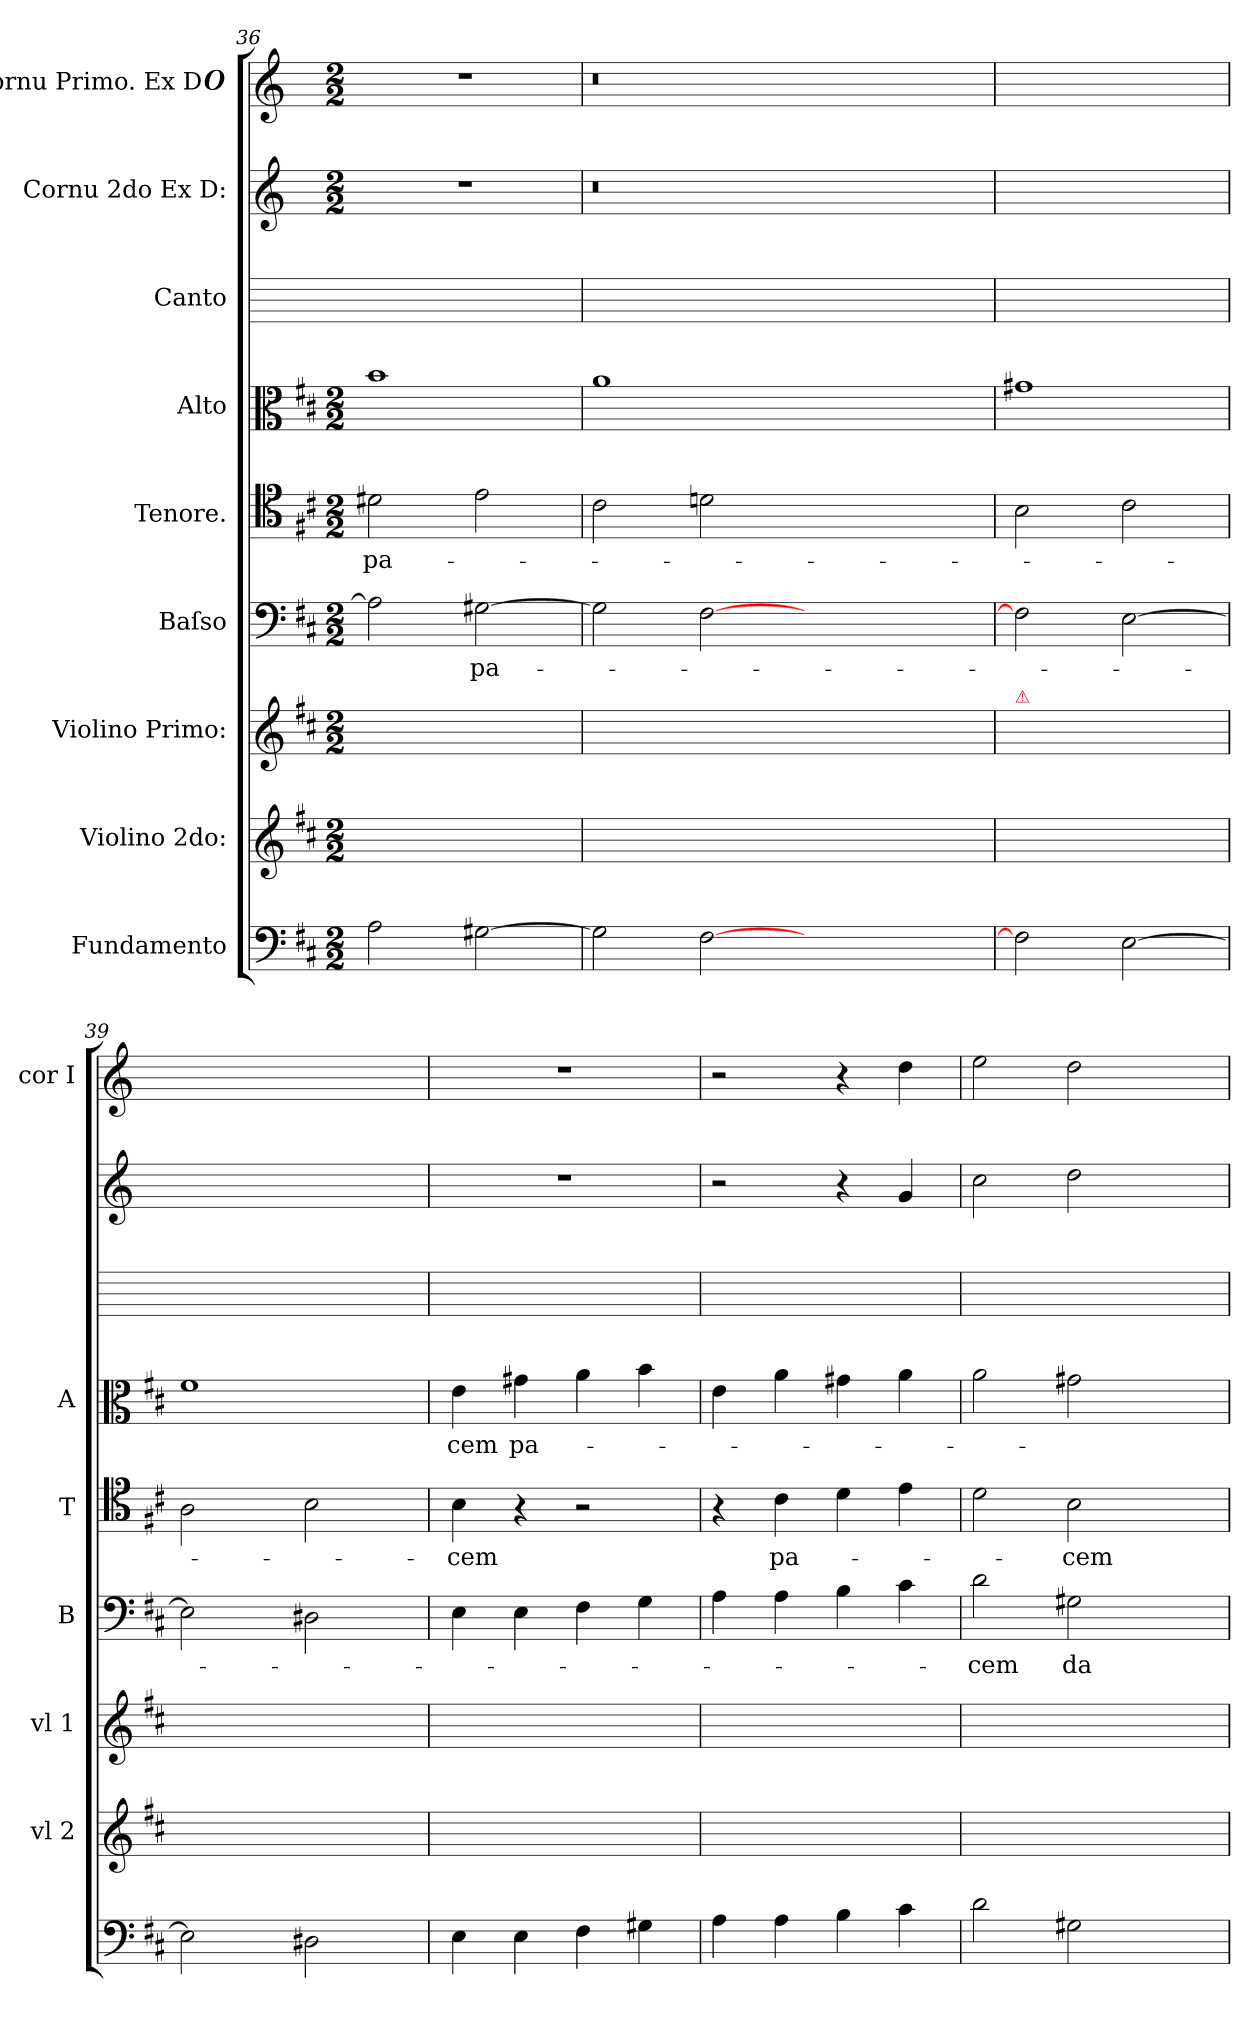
**kern	**kern	**kern	**kern	**text	**kern	**text	**kern	**text	**kern	**kern	**kern
*part9	*part8	*part7	*part6	*part6	*part5	*part5	*part4	*part4	*part3	*part2	*part1
*staff9	*staff8	*staff7	*staff6	*staff6	*staff5	*staff5	*staff4	*staff4	*staff3	*staff2	*staff1
*I"Fundamento	*I"Violino 2do:	*I"Violino Primo:	*I"Baſso	*	*I"Tenore.	*	*I"Alto	*	*I"Canto	*I"Cornu 2do Ex D:	*I"Cornu Primo. Ex D#
*	*I'vl 2	*I'vl 1	*I'B	*	*I'T	*	*I'A	*	*	*	*I'cor I
*clefF4	*clefG2	*clefG2	*clefF4	*	*clefC4	*	*clefC3	*	*	*clefG2	*clefG2
*	*	*	*	*	*	*	*	*	*	*ITrd-1c-2	*ITrd-1c-2
*k[f#c#]	*k[f#c#]	*k[f#c#]	*k[f#c#]	*	*k[f#c#]	*	*k[f#c#]	*	*	*k[f#c#]	*k[f#c#]
*D:	*D:	*D:	*D:	*	*D:	*	*D:	*	*	*D:	*D:
*M2/2	*M2/2	*M2/2	*M2/2	*	*M2/2	*	*M2/2	*	*	*M2/2	*M2/2
=36	=36	=36	=36	=36	=36	=36	=36	=36	=36	=36	=36
2A\	2.b/yy	4ff#!\yy]	2A\]	.	2d#X\	pa-	1b	.	1ryy	1r	1r
.	.	4dd#X\yy	.	.	.	.	.	.	.	.	.
[2G#X\	.	[2ee\yy	[2G#X\	pa-	2e\	.	.	.	.	.	.
.	4e/yy	.	.	.	.	.	.	.	.	.	.
=37	=37	=37	=37	=37	=37	=37	=37	=37	=37	=37	=37
2G#\]	2.a/yy	4ee!\yy]	2G#\]	.	2c#\	.	1a	.	1ryy	0.r	0.r
.	.	4cc#\yy	.	.	.	.	.	.	.	.	.
[2F#\	.	[2ddn\yy	[2F#\	.	2dn\	.	.	.	.	.	.
.	4d/yy	.	.	.	.	.	.	.	.	.	.
0ryy	0ryy	0ryy	0ryy	.	0ryy	.	0ryy	.	0ryy	.	.
=38	=38	=38	=38	=38	=38	=38	=38	=38	=38	=38	=38
!	!	!LO:TX:a:color=crimson:t=⚠	!	!	!	!	!	!	!	!	!
2F#\]	2.g#X/yy	4dd!\yy]	2F#\]	.	2B\	.	1g#X	.	1ryy	1ryy	1ryy
.	.	4b\yy	.	.	.	.	.	.	.	.	.
[2E\	.	[2cc#\yy	[2E\	.	2c#\	.	.	.	.	.	.
.	4c#/yy	.	.	.	.	.	.	.	.	.	.
=39	=39	=39	=39	=39	=39	=39	=39	=39	=39	=39	=39
2E\]	1f#yy	4cc#!\yy]	2E\]	.	2A\	.	1f#	.	1ryy	1ryy	1ryy
.	.	2b/yy	.	.	.	.	.	.	.	.	.
2D#X\	.	.	2D#X\	.	2B\	.	.	.	.	.	.
.	.	4a/yy	.	.	.	.	.	.	.	.	.
=40	=40	=40	=40	=40	=40	=40	=40	=40	=40	=40	=40
4E\	4B/yy	4g#X/yy	4E\	.	4B\	-cem	4e\	-cem	1ryy	1r	1r
4E\	4g#X/yy	4ee\yy	4E\	.	4r	.	4g#X\	pa-	.	.	.
4F#\	4a/yy	4dd#X\yy	4F#\	.	2r	.	4a\	.	.	.	.
4G#X\	4b/yy	4ddn\yy	4G\	.	.	.	4b\	.	.	.	.
=41	=41	=41	=41	=41	=41	=41	=41	=41	=41	=41	=41
4A\	4e/yy	4cc#\yy	4A\	.	4r	.	4e\	.	1ryy	2r	2r
4A\	4cc#\yy	4aa\yy	4A\	.	4c#\	pa-	4a\	.	.	.	.
4B\	4dd\yy	4gg#X\yy	4B\	.	4d\	.	4g#X\	.	.	4r	4r
4c#\	4ee\yy	4ggn\yy	4c#\	.	4e\	.	4a\	.	.	4a/	4ee\
=42	=42	=42	=42	=42	=42	=42	=42	=42	=42	=42	=42
2d\	2a/yy	2ff#\yy	2d\	-cem	2d\	.	2a\	.	1ryy	2dd\	2ff#\
2G#X\	2b/yy	8ee\Lyy	2G#X\	da	2B\	-cem	2g#X\	.	.	2ee\	2ee\
.	.	8dd\yy	.	.	.	.	.	.	.	.	.
.	.	8cc#\yy	.	.	.	.	.	.	.	.	.
.	.	8b\Jyy	.	.	.	.	.	.	.	.	.
=	=	=	=	=	=	=	=	=	=	=	=
*-	*-	*-	*-	*-	*-	*-	*-	*-	*-	*-	*-
